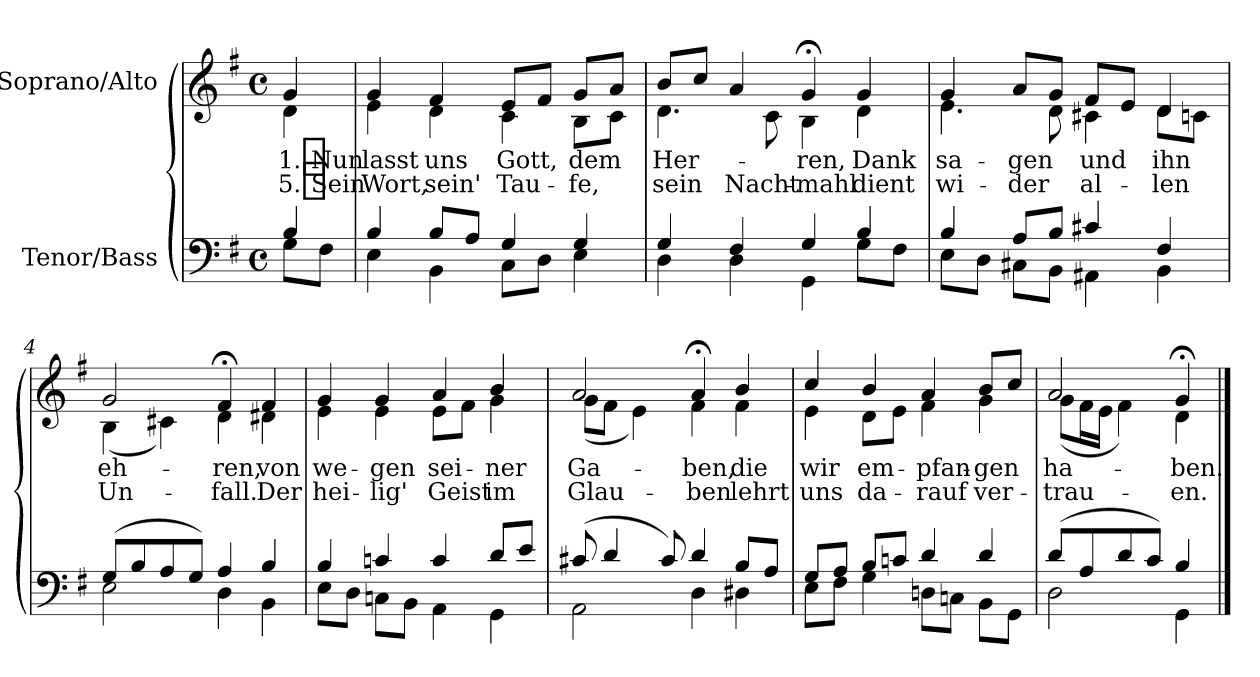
**kern	**kern	**text	**text
*part2	*part1	*part1	*part1
*staff2	*staff1	*staff1	*staff1
*I"Tenor/Bass	*I"Soprano/Alto	*	*
*clefF4	*clefG2	*	*
*k[f#]	*k[f#]	*	*
*M4/4	*M4/4	*	*
*met(c)	*met(c)	*	*
=	=	=	=
*^	*	*	*
!	!	!	!LO:LY:b	!LO:LY:b
*	*	*^	*	*
4B/	8G\L	4g/	4d\	1. Nun	5. Sein
.	8F#\J	.	.	.	.
=1	=1	=1	=1	=1	=1
!	!	!	!	!LO:LY:b	!LO:LY:b
4B/	4E\	4g/	4e\	lasst	Wort,
!	!	!	!	!LO:LY:b	!LO:LY:b
8B/L	4BB\	4f#/	4d\	uns	sein'
8A/J	.	.	.	.	.
!	!	!	!	!LO:LY:b	!LO:LY:b
4G/	8C\L	8e/L	4c\	Gott,	Tau-
.	8D\J	8f#/J	.	.	.
!	!	!	!	!LO:LY:b	!LO:LY:b
4G/	4E\	8g/L	8B\L	dem	-fe,
.	.	8a/J	8c\J	.	.
=2	=2	=2	=2	=2	=2
!	!	!	!	!LO:LY:b	!LO:LY:b
4G/	4D\	8b/L	4.d\	Her-	sein
.	.	8cc/J	.	.	.
!	!	!	!	!	!LO:LY:b
4F#/	4D\	4a/	.	.	Nacht-
.	.	.	8c\	.	.
!	!	!	!	!LO:LY:b	!LO:LY:b
4G/	4GG\	4g;</	4B\	-ren,	-mahl
!	!	!	!	!LO:LY:b	!LO:LY:b
4B/	8G\L	4g/	4d\	Dank	dient
.	8F#\J	.	.	.	.
=3	=3	=3	=3	=3	=3
!	!	!	!	!LO:LY:b	!LO:LY:b
4B/	8E\L	4g/	4.e\	sa-	wi-
.	8D\J	.	.	.	.
!	!	!	!	!LO:LY:b	!LO:LY:b
8A/L	8C#X\L	8a/L	.	-gen	-der
8B/J	8BB\J	8g/J	8d\	.	.
!	!	!	!	!LO:LY:b	!LO:LY:b
4c#X/	4AA#X\	8f#/L	4c#X\	und	al-
.	.	8e/J	.	.	.
!	!	!	!	!LO:LY:b	!LO:LY:b
4F#/	4BB\	4d/	8d\L	ihn	-len
.	.	.	8cn\J	.	.
=4	=4	=4	=4	=4	=4
!	!	!	!	!LO:LY:b	!LO:LY:b
(8G/L	2E\	2g/	(4B\	eh-	Un-
8B/	.	.	.	.	.
8A/	.	.	4c#X\)	.	.
8G/J)	.	.	.	.	.
!	!	!	!	!LO:LY:b	!LO:LY:b
4A/	4D\	4f#;</	4d\	-ren,	-fall.
!	!	!	!	!LO:LY:b	!LO:LY:b
4B/	4BB\	4f#/	4d#X\	von	Der
!!LO:LB:g=z	!!
=5	=5	=5	=5	=5	=5
!	!	!	!	!LO:LY:b	!LO:LY:b
4B/	8E\L	4g/	4e\	we-	hei-
.	8D\J	.	.	.	.
!	!	!	!	!LO:LY:b	!LO:LY:b
4cn/	8Cn\L	4g/	4e\	-gen	-lig'
.	8BB\J	.	.	.	.
!	!	!	!	!LO:LY:b	!LO:LY:b
4c/	4AA\	4a/	8e\L	sei-	Geist
.	.	.	8f#\J	.	.
!	!	!	!	!LO:LY:b	!LO:LY:b
8d/L	4GG\	4b/	4g\	-ner	im
8e/J	.	.	.	.	.
=6	=6	=6	=6	=6	=6
!	!	!	!	!LO:LY:b	!LO:LY:b
(8c#X/	2AA\	2a/	(8g\L	Ga-	Glau-
4d/	.	.	8f#\J	.	.
.	.	.	4e\)	.	.
8c#/)	.	.	.	.	.
!	!	!	!	!LO:LY:b	!LO:LY:b
4d/	4D\	4a;</	4f#\	-ben,	-ben
!	!	!	!	!LO:LY:b	!LO:LY:b
8B/L	4D#X\	4b/	4f#\	die	lehrt
8A/J	.	.	.	.	.
=7	=7	=7	=7	=7	=7
!	!	!	!	!LO:LY:b	!LO:LY:b
8G/L	8E\L	4cc/	4e\	wir	uns
8A/J	8F#\J	.	.	.	.
!	!	!	!	!LO:LY:b	!LO:LY:b
8B/L	4G\	4b/	8d\L	em-	da-
8cn/J	.	.	8e\J	.	.
!	!	!	!	!LO:LY:b	!LO:LY:b
4d/	8Dn\L	4a/	4f#\	-pfan-	-rauf
.	8Cn\J	.	.	.	.
!	!	!	!	!LO:LY:b	!LO:LY:b
4d/	8BB\L	8b/L	4g\	-gen	ver-
.	8GG\J	8cc/J	.	.	.
=8	=8	=8	=8	=8	=8
!	!	!	!	!LO:LY:b	!LO:LY:b
(8d/L	2D\	2a/	(8g\L	ha-	-trau-
8A/	.	.	16f#\L	.	.
.	.	.	16e\JJ	.	.
8d/	.	.	4f#\)	.	.
8c/J)	.	.	.	.	.
!	!	!	!	!LO:LY:b	!LO:LY:b
4B/	4GG\	4g;</	4d\	-ben.	-en.
*v	*v	*	*	*	*
*	*v	*v	*	*
==	==	==	==
*-	*-	*-	*-
